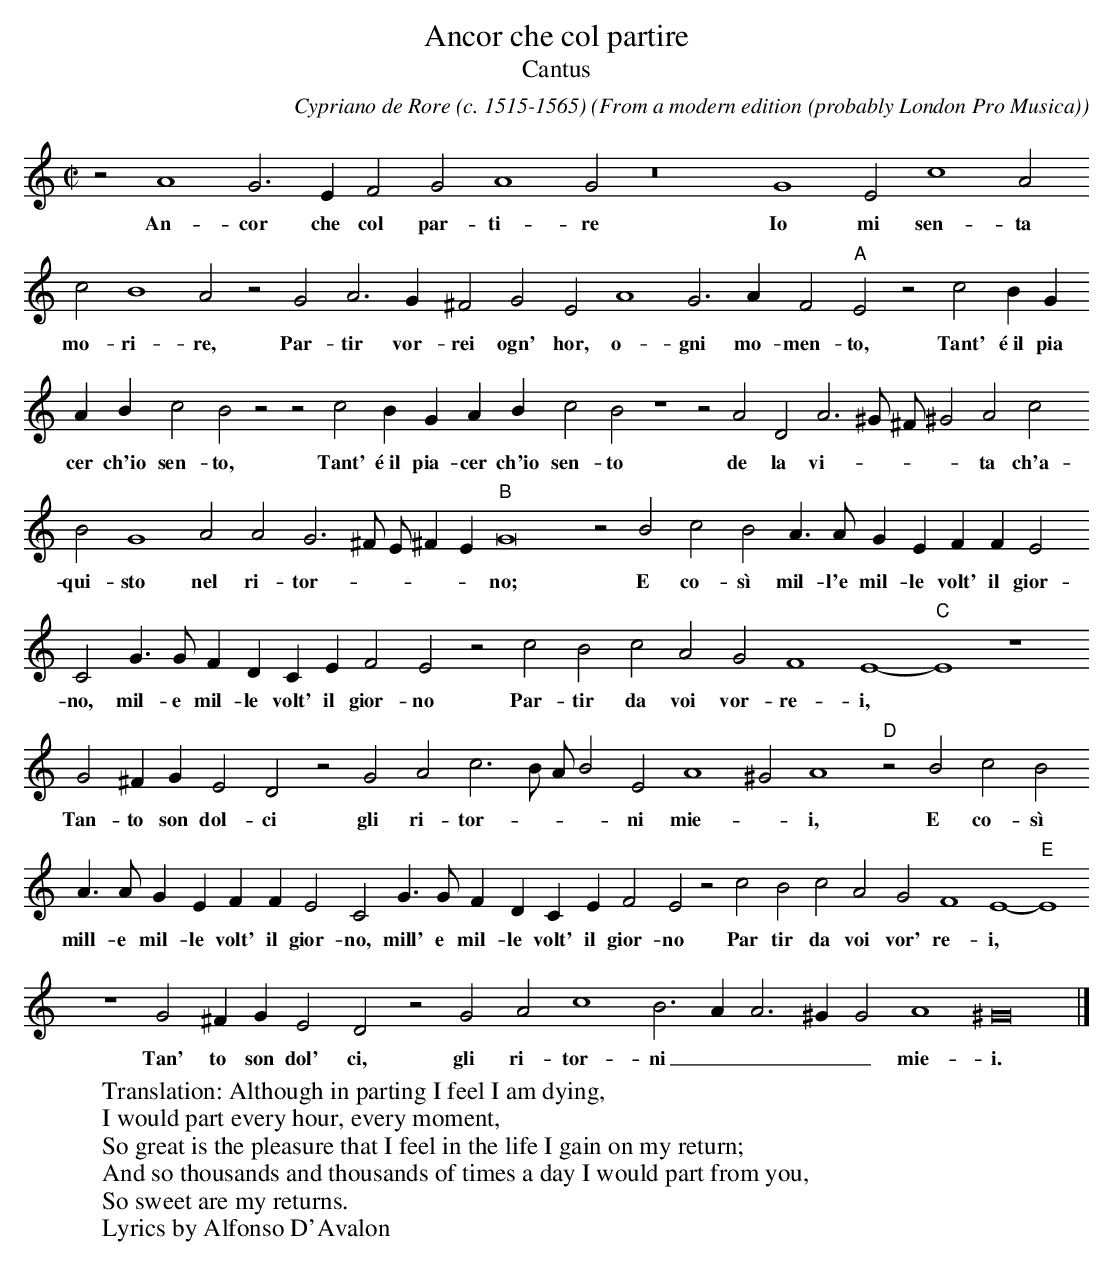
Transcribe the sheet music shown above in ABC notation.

X:1
O:From a modern edition (probably London Pro Musica)
T:Ancor che col partire
T:Cantus
C:Cypriano de Rore (c. 1515-1565)
M:C|
L:1/2
K:E phr
z A2 G > E F G A2 G z4 G2 E c2 A
w:An- cor che col par- ti- re Io mi sen- ta
c B2 A z G A > G ^F G E A2 G > A F "A"E z c B/ G/
w:mo- ri- re, Par- tir vor- rei ogn' hor, o- gni mo- men- to,  Tant' é~il pia
A/ B/ c B z z c B/ G/ A/ B/ c B z2 z A D A3/2 ^G// ^F// ^G A c
w:cer ch'io sen- to, Tant' é~il pia- cer ch'io sen- to de la vi- * _ _ta ch'a-
B G2 A A G3/2 ^F// E// ^F/ E/ "B"G4 z B c B A3/4 A// G/ E/ F/ F/ E
w:qui- sto nel ri- tor- * _ _ _ no; E co- sì mil- l'e mil- le volt' il gior-
C G3/4 G// F/ D/ C/ E/ F E z c B c A G F2 E2 - "C"E2 z2
w:no, mil- e mil- le volt' il gior- no Par- tir da voi vor- re- i, *
G ^F/ G/ E D z G A c3/2 B// A// B E A2 ^G A2 "D"z B c B
w:Tan- to son dol- ci gli ri- tor- * _ _ ni mie- * i, E co- sì
A3/4 A// G/ E/ F/ F/ E C G3/4 G// F/ D/ C/ E/ F E z c B c A G F2 E2 - "E"E2
w:mill- e mil- le volt' il gior- no, mill' e mil- le volt' il gior- no Par tir da voi vor' re- i, *
z2 G ^F/ G/ E D z G A c2 B > A A > ^G G A2 ^G4 |]
w:Tan' to son dol' ci, gli ri- tor- ni _ _ _ _  mie- i.
W:Translation: Although in parting I feel I am dying,
W:I would part every hour, every moment,
W:So great is the pleasure that I feel in the life I gain on my return;
W:And so thousands and thousands of times a day I would part from you,
W:So sweet are my returns.
W:Lyrics by Alfonso D'Avalon
